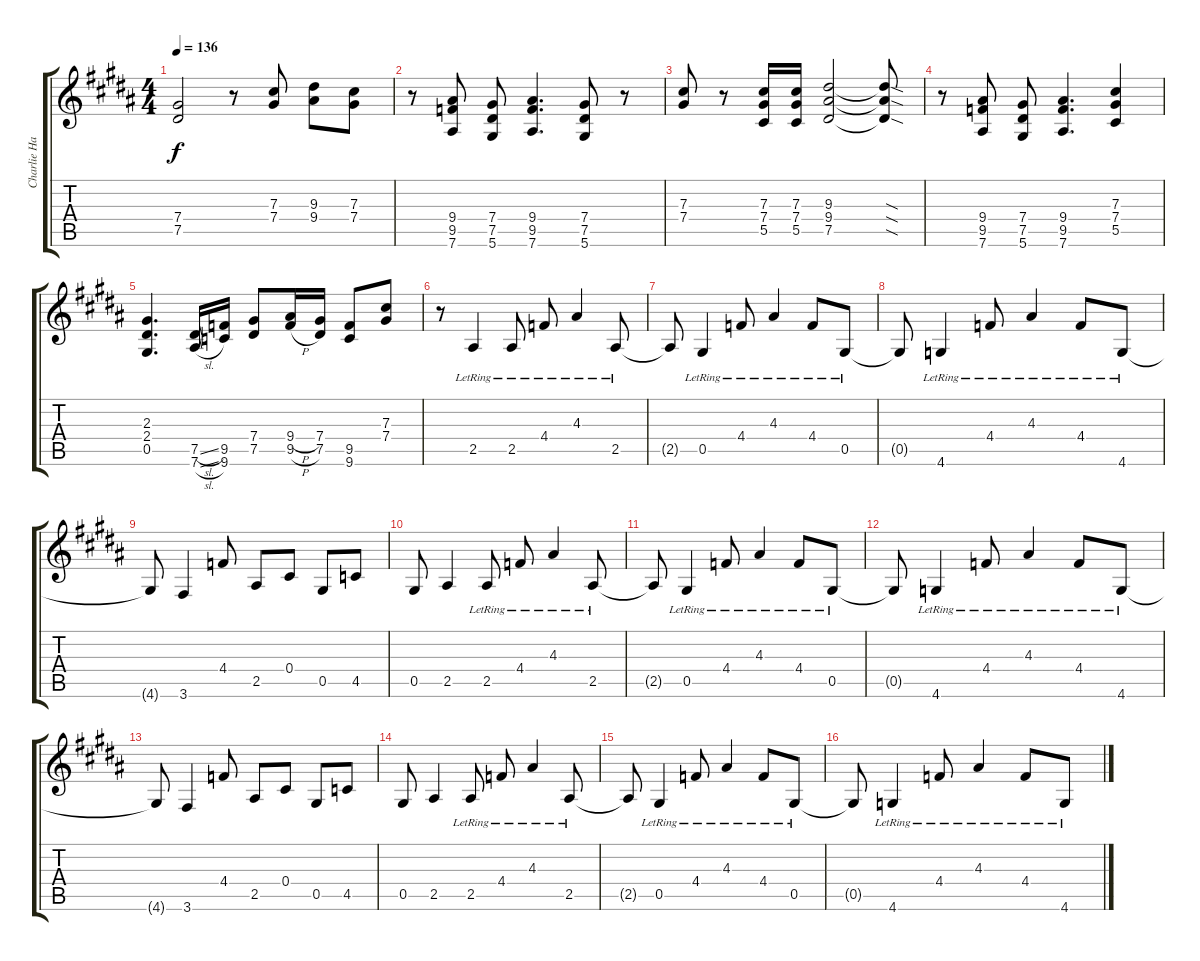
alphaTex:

\track ("Charlie Hargrett Guitar" "Charlie Ha") {instrument overdrivenguitar}
\staff {score tabs}
\tuning (Eb4 Bb3 Gb3 Db3 Ab2 Eb2) {hide}
\ts (4 4)
\tempo 136
\clef g2
\ks b
(7.4 7.5).2{dy f} r.8 (7.3 7.4).8 (9.3 9.4).8 (7.3 7.4).8 |
r.8 (9.4 9.5 7.6).8 (7.4 7.5 5.6).8 (9.4 9.5 7.6).4{d} (7.4 7.5 5.6).8 r.8 |
(7.3 7.4).8 r.8 (7.3 7.4 5.5).16 (7.3 7.4 5.5).16 (9.3 9.4 7.5).2 (9.3{sod t} 9.4{sod t} 7.5{sod t}).8 |
r.8 (9.4 9.5 7.6).8 (7.4 7.5 5.6).8 (9.4 9.5 7.6).4{d} (7.3 7.4 5.5).4 |
(2.3 2.4 0.5).4{d} (7.5{sl} 7.6{sl}).16 (9.5 9.6).16 (7.4 7.5).8 (9.4{h} 9.5{h}).16 (7.4 7.5).16 (9.5 9.6).8 (7.3 7.4).8 |
r.8 2.5{lr}.4{instrument electricguitarclean} 2.5{lr}.8 4.4{lr}.8 4.3{lr}.4 2.5{lr}.8 |
2.5{t}.8 0.5{lr}.4 4.4{lr}.8 4.3{lr}.4 4.4{lr}.8 0.5{lr}.8 |
0.5{t}.8 4.6{lr}.4 4.4{lr}.8 4.3{lr}.4 4.4{lr}.8 4.6{lr}.8 |
4.6{t}.8 3.6.4 4.4.8 2.5.8 0.4.8 0.5.8 4.5.8 |
0.5.8 2.5.4 2.5{lr}.8 4.4{lr}.8 4.3{lr}.4 2.5{lr}.8 |
2.5{t}.8 0.5{lr}.4 4.4{lr}.8 4.3{lr}.4 4.4{lr}.8 0.5{lr}.8 |
0.5{t}.8 4.6{lr}.4 4.4{lr}.8 4.3{lr}.4 4.4{lr}.8 4.6{lr}.8 |
4.6{t}.8 3.6.4 4.4.8 2.5.8 0.4.8 0.5.8 4.5.8 |
0.5.8 2.5.4 2.5{lr}.8 4.4{lr}.8 4.3{lr}.4 2.5{lr}.8 |
2.5{t}.8 0.5{lr}.4 4.4{lr}.8 4.3{lr}.4 4.4{lr}.8 0.5{lr}.8 |
0.5{t}.8 4.6{lr}.4 4.4{lr}.8 4.3{lr}.4 4.4{lr}.8 4.6{lr}.8
